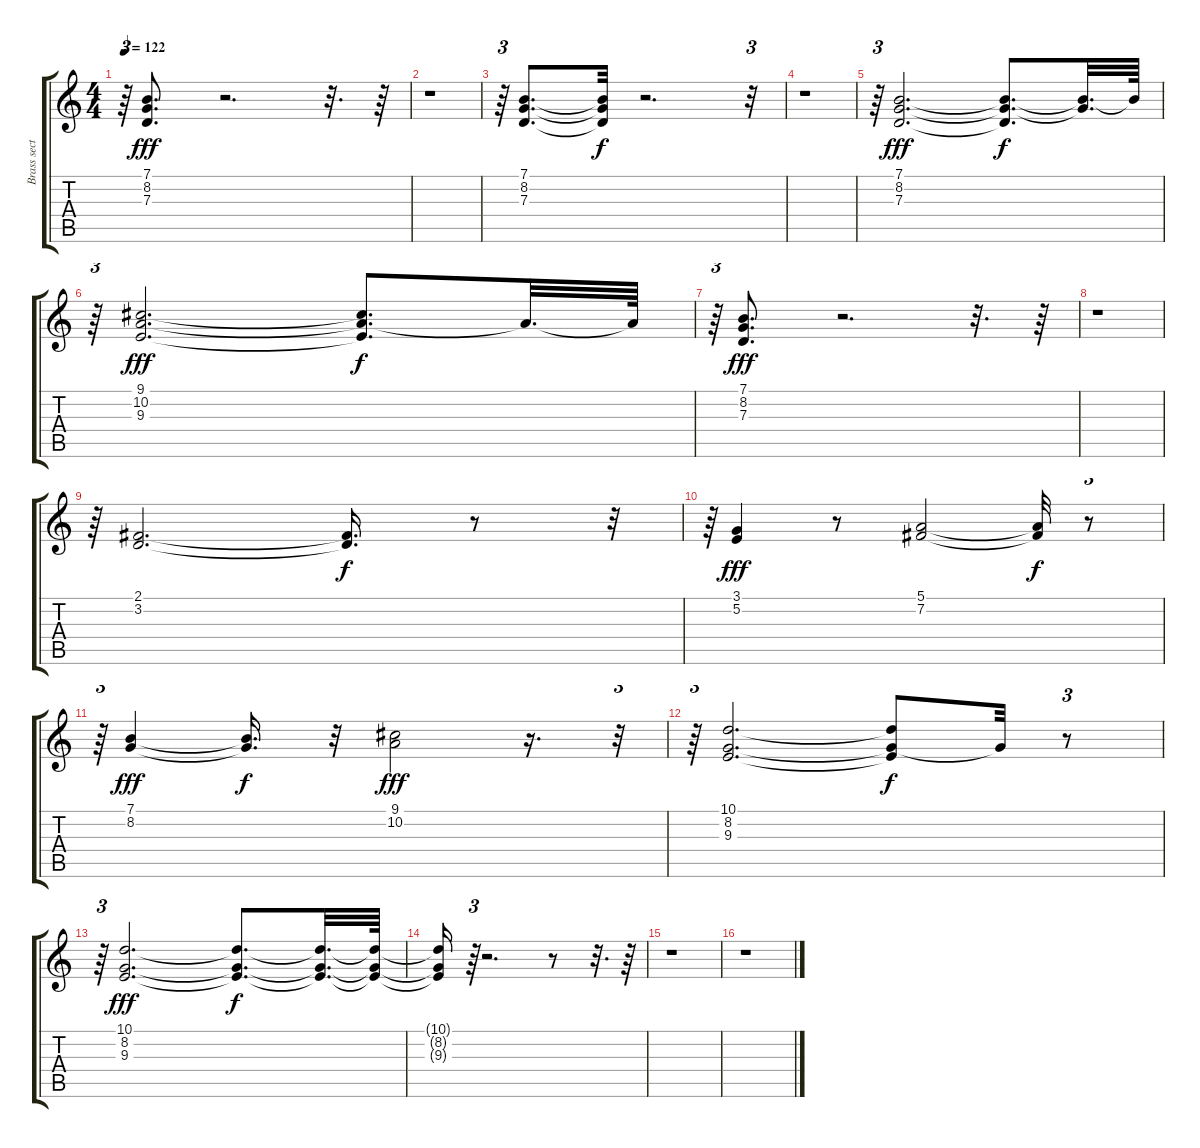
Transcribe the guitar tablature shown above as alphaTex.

\track ("Brass section" "Brass sect") {instrument synthbrass1}
\staff {score tabs}
\tuning (E4 B3 G3 D3 A2 E2) {hide}
\ts (4 4)
\tempo 122
\clef g2
\ks c
r.64{tu (3 2) dy f} (7.1 8.2 7.3).8{d dy fff} r.2{d} r.32{d} r.64 |
r.1 |
r.64{tu (3 2)} (7.1 8.2 7.3).8{d} (7.1{t} 8.2{t} 7.3{t}).32{dy f} r.2{d} r.32{tu (3 2)} |
r.1 |
r.64{tu (3 2)} (7.1 8.2 7.3).2{d dy fff} (7.1{t} 8.2{t} 7.3{t}).8{d dy f} (7.1{t} 8.2{t}).32{d} 7.1{t}.64 |
r.64{tu (3 2)} (9.1 10.2 9.3).2{d dy fff} (9.1{t} 10.2{t} 9.3{t}).8{d dy f} 10.2{t}.32{d} 10.2{t}.64 |
r.64{tu (3 2)} (7.1 8.2 7.3).8{d dy fff} r.2{d} r.32{d} r.64 |
r.1 |
r.64{tu (3 2)} (2.1 3.2).2{d} (2.1{t} 3.2{t}).16{d dy f} r.8 r.32{tu (3 2)} |
r.64{tu (3 2)} (3.1 5.2).4{dy fff} r.8 (5.1 7.2).2 (5.1{t} 7.2{t}).32{dy f} r.8{tu (3 2)} |
r.64{tu (3 2)} (7.1 8.2).4{dy fff} (7.1{t} 8.2{t}).16{d dy f} r.32 (9.1 10.2).2{dy fff} r.16{d} r.32{tu (3 2)} |
r.64{tu (3 2)} (10.1 8.2 9.3).2{d} (10.1{t} 8.2{t} 9.3{t}).8{dy f} 8.2{t}.32 r.8{tu (3 2)} |
r.64{tu (3 2)} (10.1 8.2 9.3).2{d dy fff} (10.1{t} 8.2{t} 9.3{t}).8{d dy f} (10.1{t} 8.2{t} 9.3{t}).32{d} (10.1{t} 8.2{t} 9.3{t}).64 |
(10.1{t} 8.2{t} 9.3{t}).16 r.64{tu (3 2)} r.2{d} r.8 r.32{d} r.64 |
r.1 |
r.1
